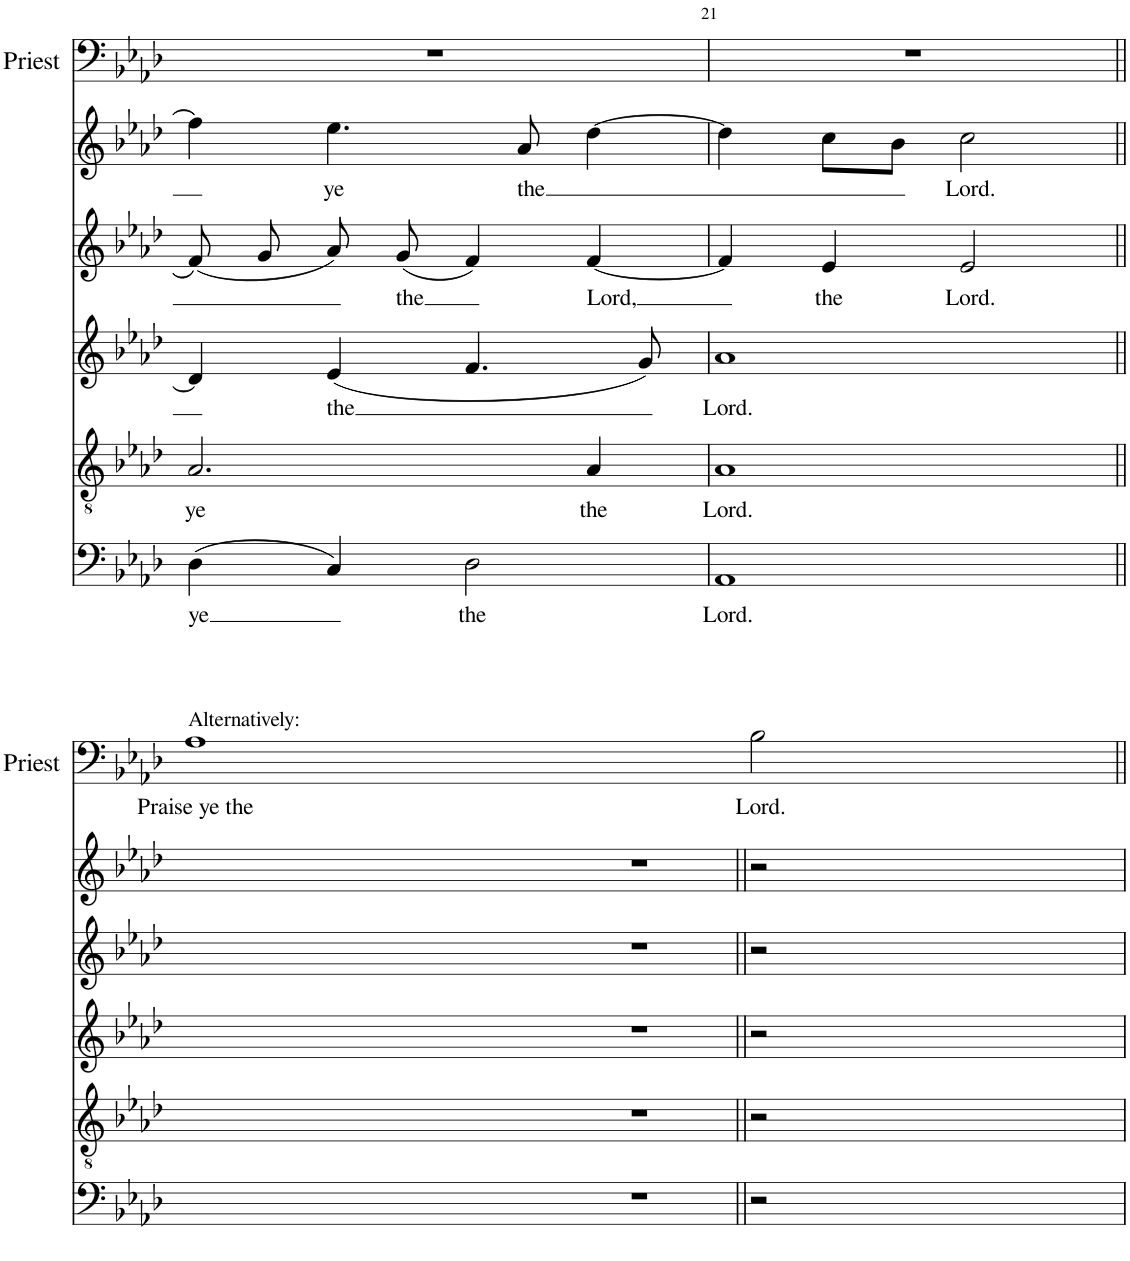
**kern	**text	**kern	**text	**kern	**text	**kern	**text	**kern	**text	**kern	**text
*part6	*part6	*part5	*part5	*part4	*part4	*part3	*part3	*part2	*part2	*part1	*part1
*staff6	*staff6	*staff5	*staff5	*staff4	*staff4	*staff3	*staff3	*staff2	*staff2	*staff1	*staff1
*I"Bass	*	*I"Tenor	*	*I"Alto	*	*I"Alto	*	*I"Soprano	*	*I"Priest	*
*	*	*	*	*	*	*	*	*	*	*I'Priest	*
!!LO:PB:g=z
*clefF4	*	*clefGv2	*	*clefG2	*	*clefG2	*	*clefG2	*	*clefF4	*
*k[b-e-a-d-]	*	*k[b-e-a-d-]	*	*k[b-e-a-d-]	*	*k[b-e-a-d-]	*	*k[b-e-a-d-]	*	*k[b-e-a-d-]	*
=20	=20	=20	=20	=20	=20	=20	=20	=20	=20	=20	=20
!	!LO:LY:b	!	!LO:LY:b	!	!	!	!	!	!	!	!
(4D-\	ye	2.A-/	ye	4d-/]	.	(8f/	.	4ff\]	.	1r	.
.	.	.	.	.	.	8g/	.	.	.	.	.
!	!	!	!	!	!LO:LY:b	!	!	!	!LO:LY:b	!	!
4C/)	.	.	.	(4e-/	the	8a-/)	.	4.ee-\	ye	.	.
!	!	!	!	!	!	!	!LO:LY:b	!	!	!	!
.	.	.	.	.	.	(8g/	the	.	.	.	.
!	!LO:LY:b	!	!	!	!	!	!	!	!	!	!
2D-\	the	.	.	4.f/	.	4f/)	.	.	.	.	.
!	!	!	!	!	!	!	!	!	!LO:LY:b	!	!
.	.	.	.	.	.	.	.	8a-/	the	.	.
!	!	!	!LO:LY:b	!	!	!	!LO:LY:b	!	!	!	!
.	.	4A-/	the	.	.	[4f/	Lord,	[4dd-\	.	.	.
.	.	.	.	8g/)	.	.	.	.	.	.	.
=21	=21	=21	=21	=21	=21	=21	=21	=21	=21	=21	=21
!	!LO:LY:b	!	!LO:LY:b	!	!LO:LY:b	!	!	!	!	!	!
1AA-	Lord.	1A-	Lord.	1a-	Lord.	4f/]	.	4dd-\]	.	1r	.
!	!	!	!	!	!	!	!LO:LY:b	!	!	!	!
.	.	.	.	.	.	4e-/	the	8cc\L	.	.	.
.	.	.	.	.	.	.	.	8b-\J	.	.	.
!	!	!	!	!	!	!	!LO:LY:b	!	!LO:LY:b	!	!
.	.	.	.	.	.	2e-/	Lord.	2cc\	Lord.	.	.
2ryy	.	2ryy	.	2ryy	.	2ryy	.	2ryy	.	2ryy	.
!!LO:LB:g=z
=22||	=22||	=22||	=22||	=22||	=22||	=22||	=22||	=22||	=22||	=22||	=22||
!	!	!	!	!	!	!	!	!	!	!LO:TX:a:t=Alternatively&colon;	!
!	!	!	!	!	!	!	!	!	!	!	!LO:LY:b
1r	.	1r	.	1r	.	1r	.	1r	.	1A-	Praise ye the
!	!	!	!	!	!	!	!	!	!	!	!LO:LY:b
2r	.	2r	.	2r	.	2r	.	2r	.	2B-\	Lord.
=||	=||	=||	=||	=||	=||	=||	=||	=||	=||	=||	=||
*-	*-	*-	*-	*-	*-	*-	*-	*-	*-	*-	*-
